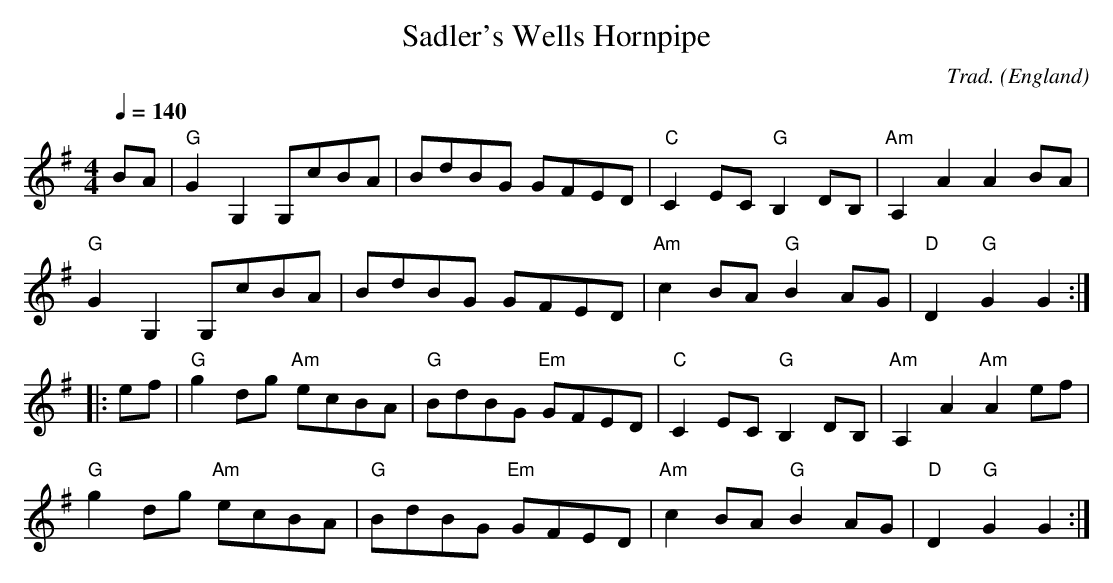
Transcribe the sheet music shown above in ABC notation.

X:1
T:Sadler's Wells Hornpipe
C:Trad.
O:England
M:4/4
L:1/8
Q:1/4=140
K:G
BA|"G"G2G,2 G,cBA|BdBG GFED|"C"C2EC"G"B,2DB,|"Am"A,2A2 A2BA|
"G"G2G,2 G,cBA|BdBG GFED|"Am"c2BA"G"B2AG|"D"D2"G"G2 G2:|
|:ef|"G"g2dg "Am"ecBA|"G"BdBG "Em"GFED|"C"C2EC"G"B,2DB,|"Am"A,2A2"Am"A2ef|
"G"g2dg "Am"ecBA|"G"BdBG "Em"GFED|"Am"c2BA"G"B2AG|"D"D2"G"G2 G2:|
